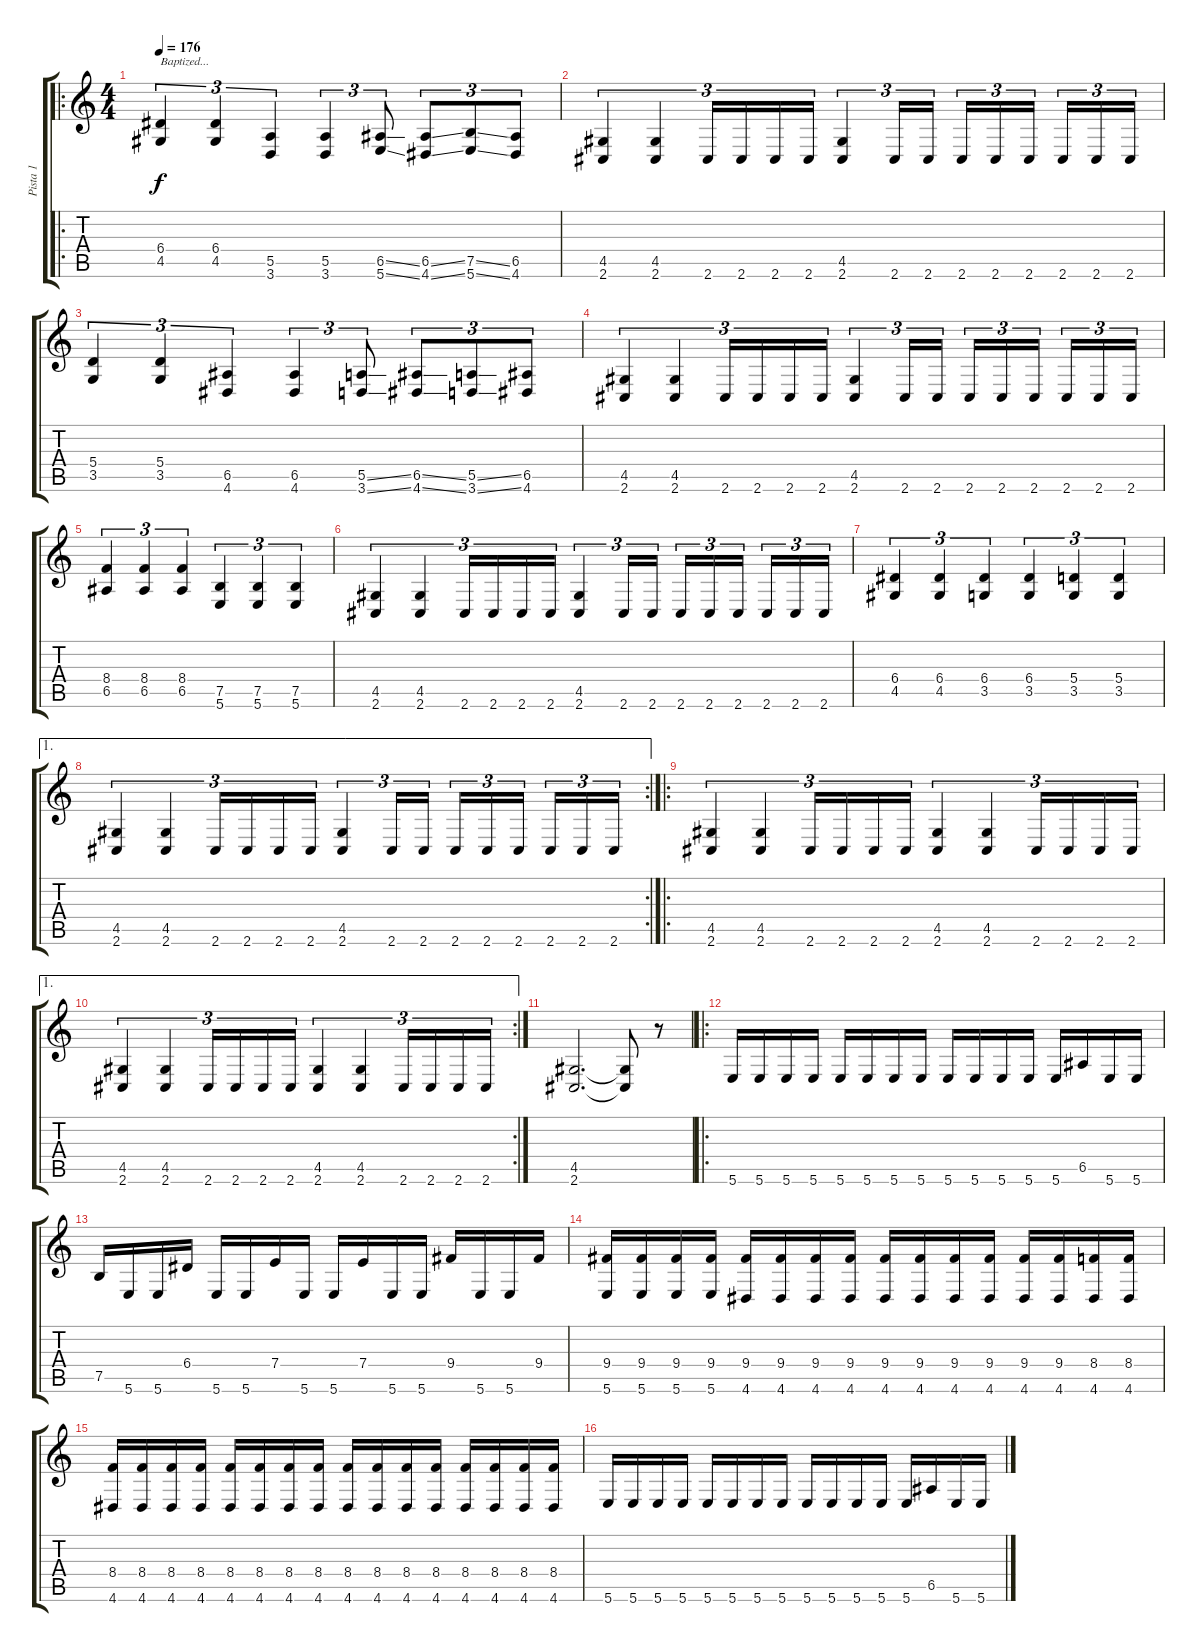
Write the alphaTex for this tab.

\track ("Pista 1" "Pista 1") {instrument distortionguitar}
\staff {score tabs}
\tuning (B3 Gb3 D3 A2 E2 B1) {hide}
\ro
\ts (4 4)
\tempo 176
\clef g2
\ks c
(6.4 4.5).4{tu (3 2) txt "Baptized..." dy f} (6.4 4.5).4{tu (3 2)} (5.5 3.6).4{tu (3 2)} (5.5 3.6).4{tu (3 2)} (6.5{ss} 5.6{ss}).8{tu (3 2)} (6.5{ss} 4.6{ss}).8{tu (3 2)} (7.5{ss} 5.6{ss}).8{tu (3 2)} (6.5 4.6).8{tu (3 2)} |
(4.5 2.6).4{tu (3 2)} (4.5 2.6).4{tu (3 2)} 2.6.16{tu (3 2)} 2.6.16{tu (3 2)} 2.6.16{tu (3 2)} 2.6.16{tu (3 2)} (4.5 2.6).4{tu (3 2)} 2.6.16{tu (3 2)} 2.6.16{tu (3 2)} 2.6.16{tu (3 2)} 2.6.16{tu (3 2)} 2.6.16{tu (3 2)} 2.6.16{tu (3 2)} 2.6.16{tu (3 2)} 2.6.16{tu (3 2)} |
(5.4 3.5).4{tu (3 2)} (5.4 3.5).4{tu (3 2)} (6.5 4.6).4{tu (3 2)} (6.5 4.6).4{tu (3 2)} (5.5{ss} 3.6{ss}).8{tu (3 2)} (6.5{ss} 4.6{ss}).8{tu (3 2)} (5.5{ss} 3.6{ss}).8{tu (3 2)} (6.5 4.6).8{tu (3 2)} |
(4.5 2.6).4{tu (3 2)} (4.5 2.6).4{tu (3 2)} 2.6.16{tu (3 2)} 2.6.16{tu (3 2)} 2.6.16{tu (3 2)} 2.6.16{tu (3 2)} (4.5 2.6).4{tu (3 2)} 2.6.16{tu (3 2)} 2.6.16{tu (3 2)} 2.6.16{tu (3 2)} 2.6.16{tu (3 2)} 2.6.16{tu (3 2)} 2.6.16{tu (3 2)} 2.6.16{tu (3 2)} 2.6.16{tu (3 2)} |
(8.4 6.5).4{tu (3 2)} (8.4 6.5).4{tu (3 2)} (8.4 6.5).4{tu (3 2)} (7.5 5.6).4{tu (3 2)} (7.5 5.6).4{tu (3 2)} (7.5 5.6).4{tu (3 2)} |
(4.5 2.6).4{tu (3 2)} (4.5 2.6).4{tu (3 2)} 2.6.16{tu (3 2)} 2.6.16{tu (3 2)} 2.6.16{tu (3 2)} 2.6.16{tu (3 2)} (4.5 2.6).4{tu (3 2)} 2.6.16{tu (3 2)} 2.6.16{tu (3 2)} 2.6.16{tu (3 2)} 2.6.16{tu (3 2)} 2.6.16{tu (3 2)} 2.6.16{tu (3 2)} 2.6.16{tu (3 2)} 2.6.16{tu (3 2)} |
(6.4 4.5).4{tu (3 2)} (6.4 4.5).4{tu (3 2)} (6.4 3.5).4{tu (3 2)} (6.4 3.5).4{tu (3 2)} (5.4 3.5).4{tu (3 2)} (5.4 3.5).4{tu (3 2)} |
\ae 1
\rc 2
(4.5 2.6).4{tu (3 2)} (4.5 2.6).4{tu (3 2)} 2.6.16{tu (3 2)} 2.6.16{tu (3 2)} 2.6.16{tu (3 2)} 2.6.16{tu (3 2)} (4.5 2.6).4{tu (3 2)} 2.6.16{tu (3 2)} 2.6.16{tu (3 2)} 2.6.16{tu (3 2)} 2.6.16{tu (3 2)} 2.6.16{tu (3 2)} 2.6.16{tu (3 2)} 2.6.16{tu (3 2)} 2.6.16{tu (3 2)} |
\ro
(4.5 2.6).4{tu (3 2)} (4.5 2.6).4{tu (3 2)} 2.6.16{tu (3 2)} 2.6.16{tu (3 2)} 2.6.16{tu (3 2)} 2.6.16{tu (3 2)} (4.5 2.6).4{tu (3 2)} (4.5 2.6).4{tu (3 2)} 2.6.16{tu (3 2)} 2.6.16{tu (3 2)} 2.6.16{tu (3 2)} 2.6.16{tu (3 2)} |
\ae 1
\rc 2
(4.5 2.6).4{tu (3 2)} (4.5 2.6).4{tu (3 2)} 2.6.16{tu (3 2)} 2.6.16{tu (3 2)} 2.6.16{tu (3 2)} 2.6.16{tu (3 2)} (4.5 2.6).4{tu (3 2)} (4.5 2.6).4{tu (3 2)} 2.6.16{tu (3 2)} 2.6.16{tu (3 2)} 2.6.16{tu (3 2)} 2.6.16{tu (3 2)} |
(4.5 2.6).2{d} (4.5{t} 2.6{t}).8 r.8 |
\ro
5.6.16 5.6.16 5.6.16 5.6.16 5.6.16 5.6.16 5.6.16 5.6.16 5.6.16 5.6.16 5.6.16 5.6.16 5.6.16 6.5.16 5.6.16 5.6.16 |
7.5.16 5.6.16 5.6.16 6.4.16 5.6.16 5.6.16 7.4.16 5.6.16 5.6.16 7.4.16 5.6.16 5.6.16 9.4.16 5.6.16 5.6.16 9.4.16 |
(9.4 5.6).16 (9.4 5.6).16 (9.4 5.6).16 (9.4 5.6).16 (9.4 4.6).16 (9.4 4.6).16 (9.4 4.6).16 (9.4 4.6).16 (9.4 4.6).16 (9.4 4.6).16 (9.4 4.6).16 (9.4 4.6).16 (9.4 4.6).16 (9.4 4.6).16 (8.4 4.6).16 (8.4 4.6).16 |
(8.4 4.6).16 (8.4 4.6).16 (8.4 4.6).16 (8.4 4.6).16 (8.4 4.6).16 (8.4 4.6).16 (8.4 4.6).16 (8.4 4.6).16 (8.4 4.6).16 (8.4 4.6).16 (8.4 4.6).16 (8.4 4.6).16 (8.4 4.6).16 (8.4 4.6).16 (8.4 4.6).16 (8.4 4.6).16 |
5.6.16 5.6.16 5.6.16 5.6.16 5.6.16 5.6.16 5.6.16 5.6.16 5.6.16 5.6.16 5.6.16 5.6.16 5.6.16 6.5.16 5.6.16 5.6.16
